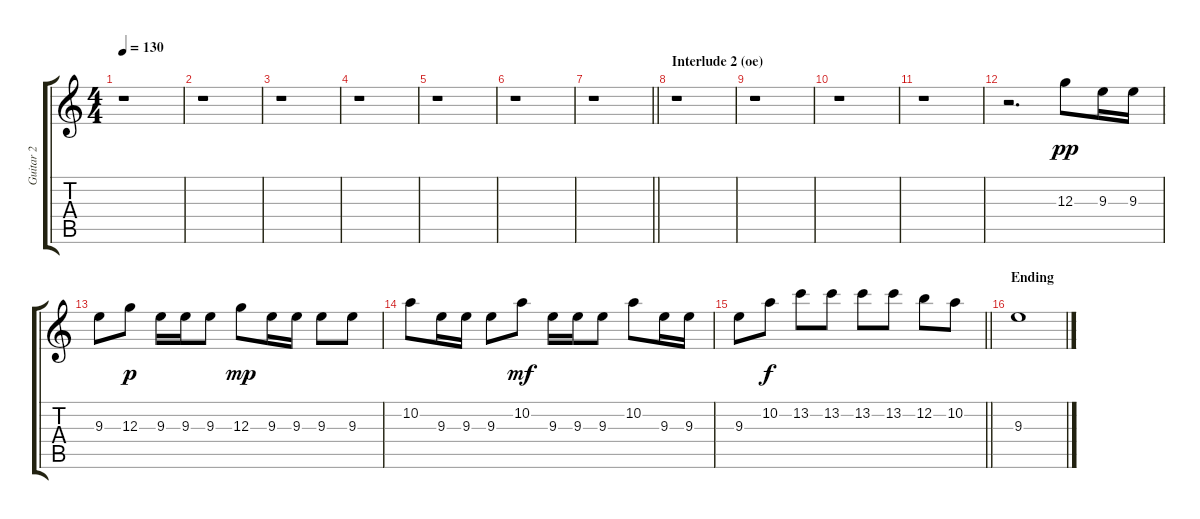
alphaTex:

\track ("Guitar 2" "Guitar 2") {instrument acousticguitarsteel}
\staff {score tabs}
\tuning (E4 B3 G3 D3 A2 E2) {hide}
\ts (4 4)
\tempo 130
\clef g2
\ks c
r.1{dy f} |
r.1 |
r.1 |
r.1 |
r.1 |
r.1 |
\barLineRight lightlight
r.1 |
\section ("" "Interlude 2 (oe)")
r.1 |
r.1 |
r.1 |
r.1 |
r.2{d} 12.3.8{dy pp volume 13 instrument overdrivenguitar} 9.3.16 9.3.16 |
9.3.8 12.3.8{dy p} 9.3.16 9.3.16 9.3.8 12.3.8{dy mp} 9.3.16 9.3.16 9.3.8 9.3.8 |
10.2.8 9.3.16 9.3.16 9.3.8 10.2.8{dy mf} 9.3.16 9.3.16 9.3.8 10.2.8 9.3.16 9.3.16 |
\barLineRight lightlight
9.3.8 10.2.8{dy f} 13.2.8 13.2.8 13.2.8 13.2.8 12.2.8 10.2.8 |
\section ("" "Ending")
9.3.1{volume 13 instrument overdrivenguitar}
